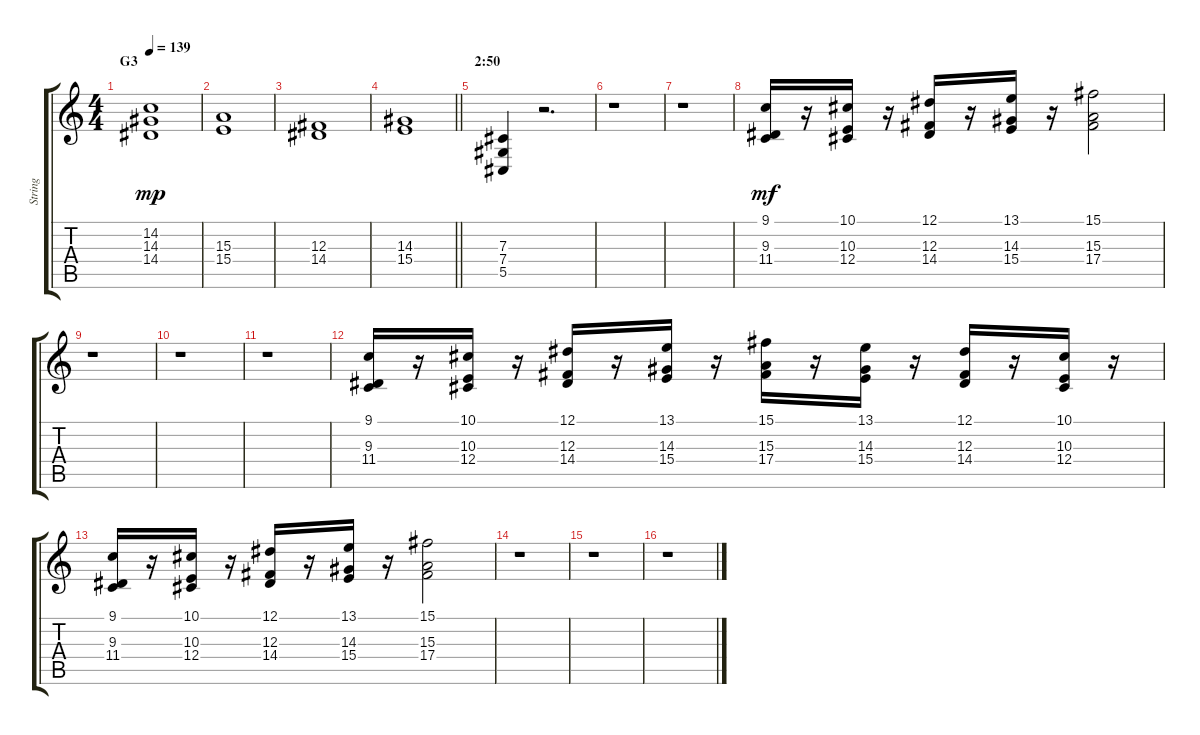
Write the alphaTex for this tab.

\track ("String" "String") {instrument stringensemble1}
\staff {score tabs}
\tuning (Eb4 Bb3 Gb3 Db3 Ab2 Eb2) {hide}
\ts (4 4)
\section ("" "G3")
\tempo 139
\clef g2
\ks c
(14.2 14.3 14.4).1{dy mp} |
(15.3 15.4).1 |
(12.3 14.4).1 |
\barLineRight lightlight
(14.3 15.4).1 |
\section ("" "2:50")
(7.3 7.4 5.5).4 r.2{d instrument stringensemble1} |
r.1 |
r.1 |
(9.1 9.3 11.4).16{dy mf} r.16 (10.1 10.3 12.4).16 r.16 (12.1 12.3 14.4).16 r.16 (13.1 14.3 15.4).16 r.16 (15.1 15.3 17.4).2 |
r.1 |
r.1 |
r.1 |
(9.1 9.3 11.4).16 r.16 (10.1 10.3 12.4).16 r.16 (12.1 12.3 14.4).16 r.16 (13.1 14.3 15.4).16 r.16 (15.1 15.3 17.4).16 r.16 (13.1 14.3 15.4).16 r.16 (12.1 12.3 14.4).16 r.16 (10.1 10.3 12.4).16 r.16 |
(9.1 9.3 11.4).16 r.16 (10.1 10.3 12.4).16 r.16 (12.1 12.3 14.4).16 r.16 (13.1 14.3 15.4).16 r.16 (15.1 15.3 17.4).2 |
r.1 |
r.1 |
r.1
